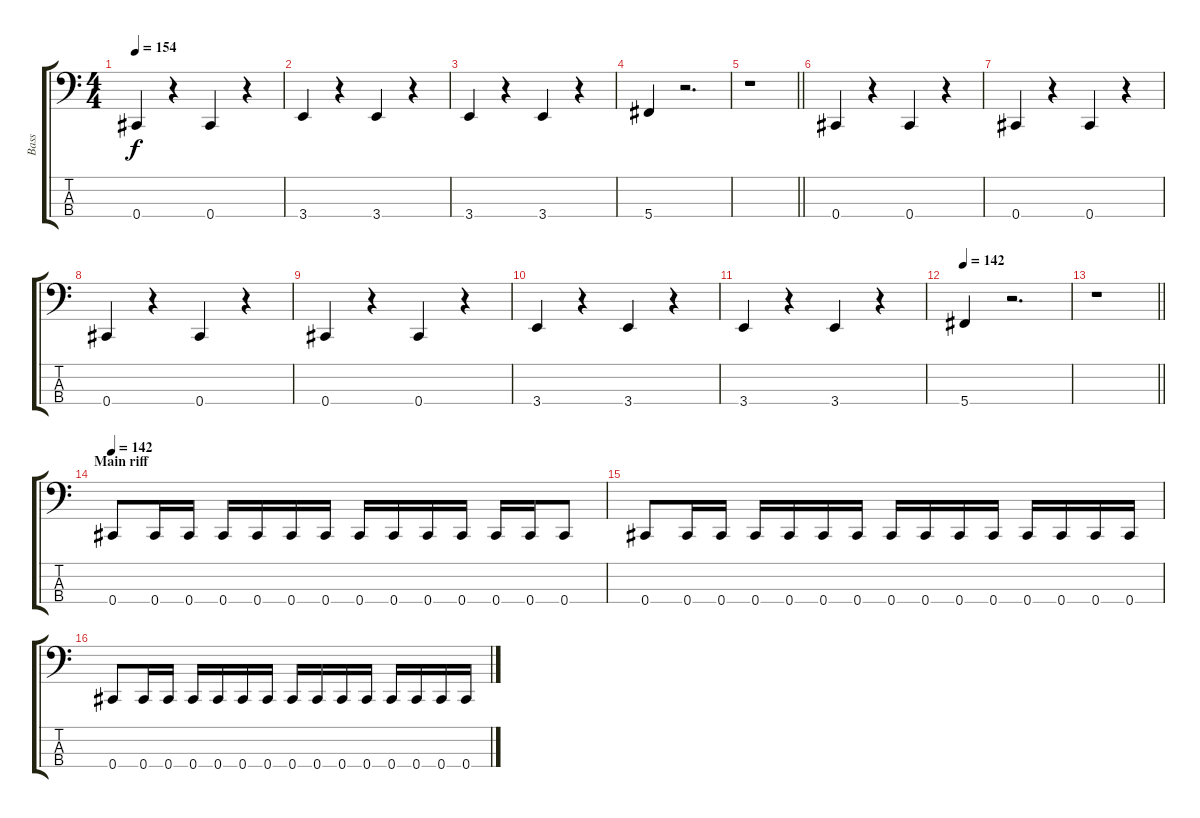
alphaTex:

\track ("Bass" "Bass") {instrument electricbassfinger}
\staff {score tabs}
\tuning (E2 B1 Gb1 Db1) {hide}
\ts (4 4)
\tempo 154
\clef f4
\ks c
0.4.4{dy f} r.4 0.4.4 r.4 |
3.4.4 r.4 3.4.4 r.4 |
3.4.4 r.4 3.4.4 r.4 |
5.4.4 r.2{d} |
\barLineRight lightlight
r.1 |
\section ("" "")
0.4.4 r.4 0.4.4 r.4 |
0.4.4 r.4 0.4.4 r.4 |
0.4.4 r.4 0.4.4 r.4 |
0.4.4 r.4 0.4.4 r.4 |
3.4.4 r.4 3.4.4 r.4 |
3.4.4 r.4 3.4.4 r.4 |
\tempo 142
5.4.4 r.2{d} |
\barLineRight lightlight
r.1 |
\section ("" "Main riff")
\tempo 142
0.4.8 0.4.16 0.4.16 0.4.16 0.4.16 0.4.16 0.4.16 0.4.16 0.4.16 0.4.16 0.4.16 0.4.16 0.4.16 0.4.8 |
0.4.8 0.4.16 0.4.16 0.4.16 0.4.16 0.4.16 0.4.16 0.4.16 0.4.16 0.4.16 0.4.16 0.4.16 0.4.16 0.4.16 0.4.16 |
0.4.8 0.4.16 0.4.16 0.4.16 0.4.16 0.4.16 0.4.16 0.4.16 0.4.16 0.4.16 0.4.16 0.4.16 0.4.16 0.4.16 0.4.16
